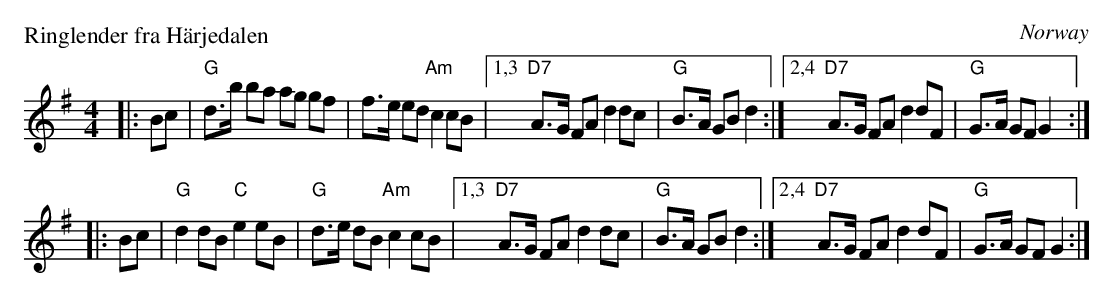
X:1
P: Ringlender fra H\"arjedalen
O: Norway
M: 4/4
L: 1/8
K: G
|: Bc \
| "G"d>b ba ag gf | f>e ed "Am"c2 cB |1,3 "D7"A>G FA d2 dc | "G"B>A GB d2 \
                                    :|2,4 "D7"A>G FA d2 dF | "G"G>A GF G2 :|
|: Bc \
| "G"d2 dB "C"e2 eB | "G"d>e dB "Am"c2 cB |1,3 "D7"A>G FA d2 dc | "G"B>A GB d2 \
                                         :|2,4 "D7"A>G FA d2 dF | "G"G>A GF G2 :|
